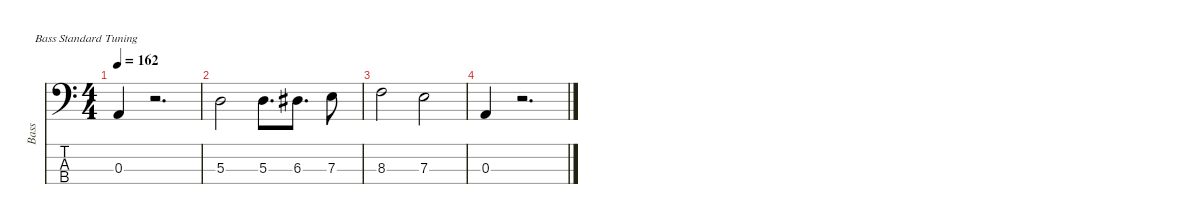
\defaultSystemsLayout 4
\hideDynamics
\bracketExtendMode nobrackets
\track ("Bass - David Ellefson" "Bass") {instrument electricbasspick}
\staff {score tabs}
\tuning (G2 D2 A1 E1)
\ts (4 4)
\tempo 162
\clef f4
\ks c
0.3.4{dy mf} r.2{d} |
5.3.2 5.3.8{d} 6.3{acc #}.8{d} 7.3.8 |
8.3.2 7.3.2 |
0.3.4 r.2{d}
